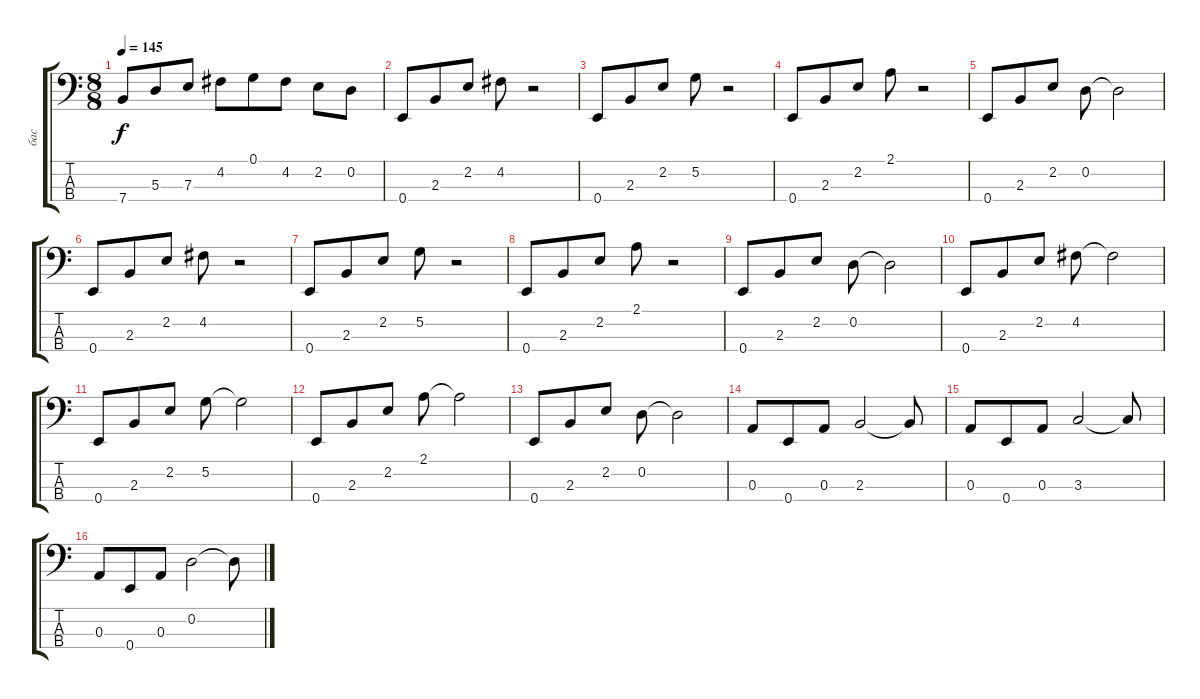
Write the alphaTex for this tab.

\track ("бас" "бас") {instrument electricbassfinger}
\staff {score tabs}
\tuning (G2 D2 A1 E1) {hide}
\ts (8 8)
\tempo 145
\clef f4
\ks c
7.4.8{dy f} 5.3.8 7.3.8 4.2.8 0.1.8 4.2.8 2.2.8 0.2.8 |
0.4.8 2.3.8 2.2.8 4.2.8 r.2 |
0.4.8 2.3.8 2.2.8 5.2.8 r.2 |
0.4.8 2.3.8 2.2.8 2.1.8 r.2 |
0.4.8 2.3.8 2.2.8 0.2.8 0.2{t}.2 |
0.4.8 2.3.8 2.2.8 4.2.8 r.2 |
0.4.8 2.3.8 2.2.8 5.2.8 r.2 |
0.4.8 2.3.8 2.2.8 2.1.8 r.2 |
0.4.8 2.3.8 2.2.8 0.2.8 0.2{t}.2 |
0.4.8 2.3.8 2.2.8 4.2.8 4.2{t}.2 |
0.4.8 2.3.8 2.2.8 5.2.8 5.2{t}.2 |
0.4.8 2.3.8 2.2.8 2.1.8 2.1{t}.2 |
0.4.8 2.3.8 2.2.8 0.2.8 0.2{t}.2 |
0.3.8 0.4.8 0.3.8 2.3.2 2.3{t}.8 |
0.3.8 0.4.8 0.3.8 3.3.2 3.3{t}.8 |
0.3.8 0.4.8 0.3.8 0.2.2 0.2{t}.8
